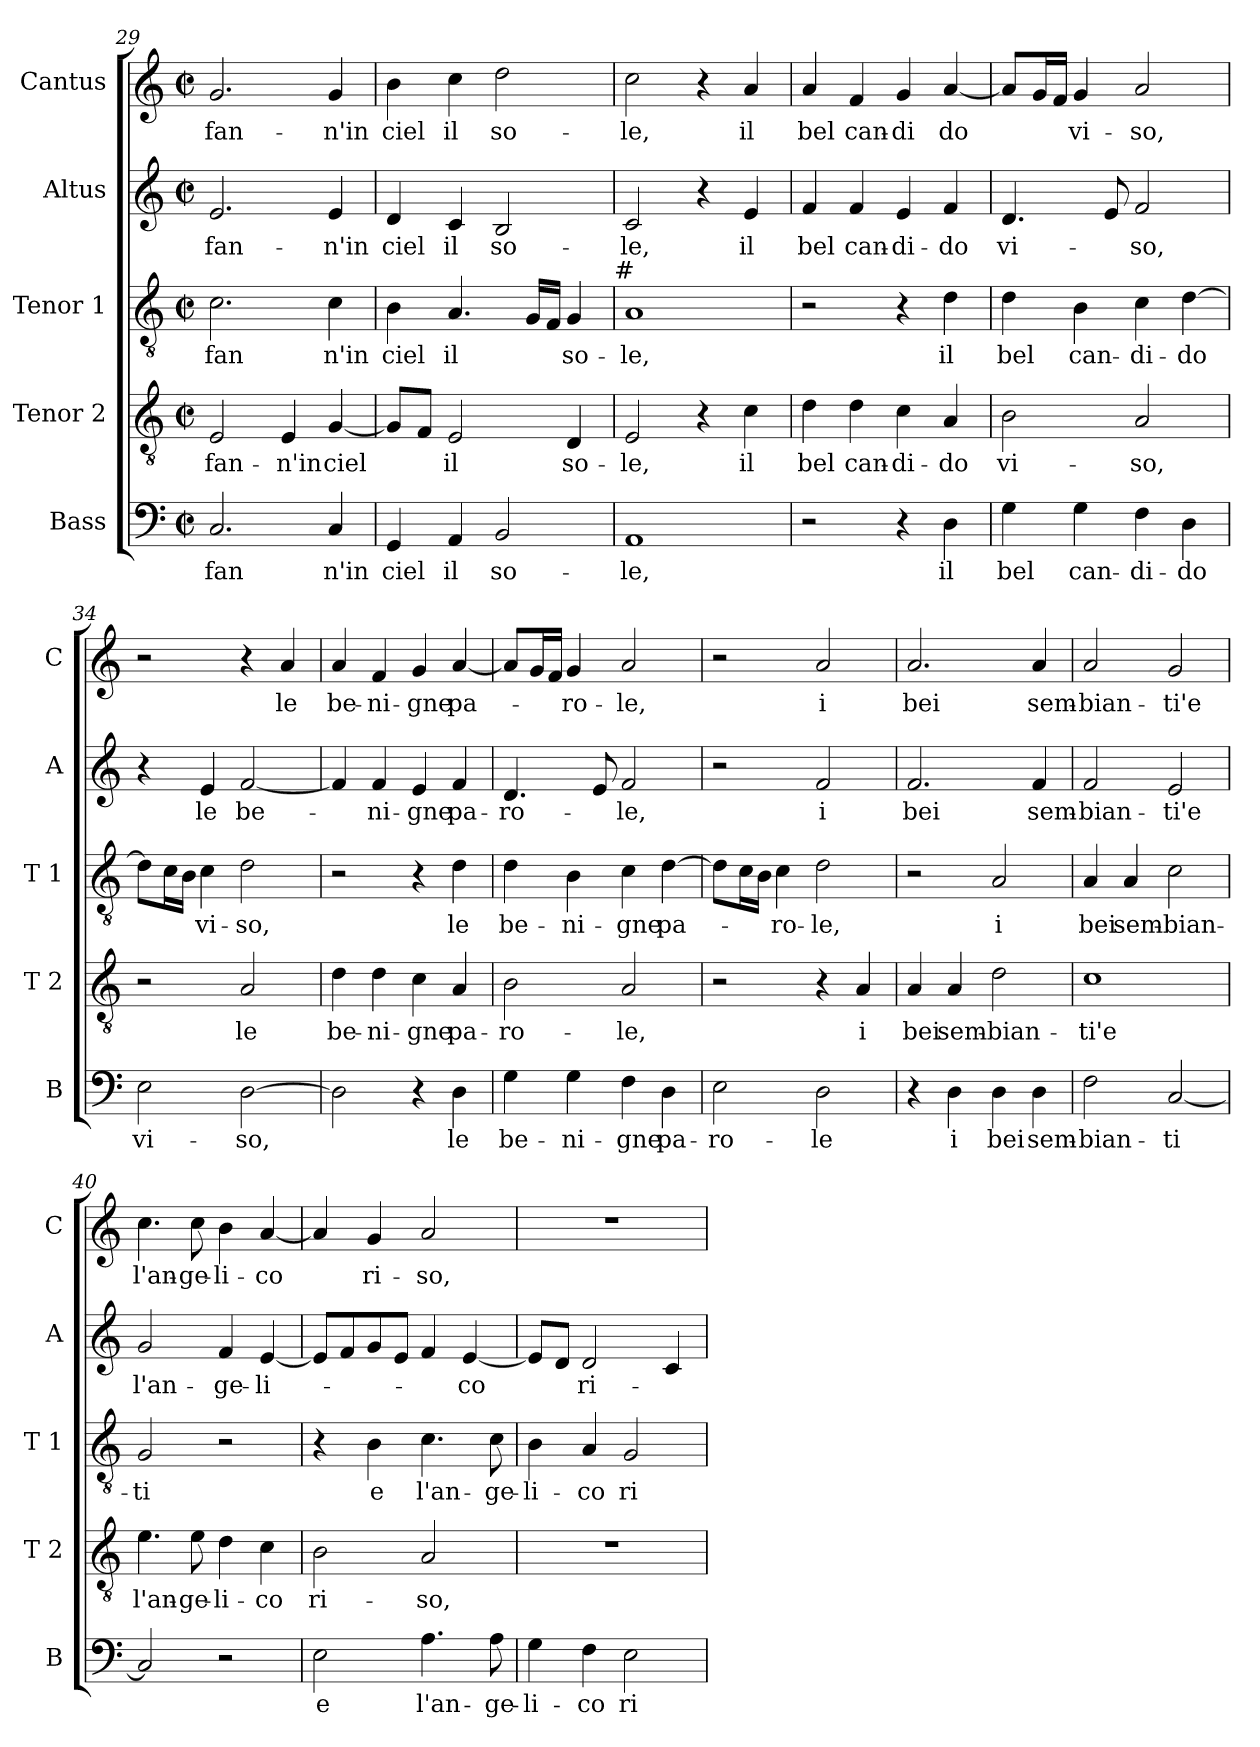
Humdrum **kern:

**kern	**text	**kern	**text	**kern	**text	**kern	**text	**kern	**text
*part5	*part5	*part4	*part4	*part3	*part3	*part2	*part2	*part1	*part1
*staff5	*staff5	*staff4	*staff4	*staff3	*staff3	*staff2	*staff2	*staff1	*staff1
*I"Bass	*	*I"Tenor 2	*	*I"Tenor 1	*	*I"Altus	*	*I"Cantus	*
*I'B	*	*I'T 2	*	*I'T 1	*	*I'A	*	*I'C	*
*clefF4	*	*clefGv2	*	*clefGv2	*	*clefG2	*	*clefG2	*
*k[]	*	*k[]	*	*k[]	*	*k[]	*	*k[]	*
*C:	*	*C:	*	*C:	*	*C:	*	*C:	*
*M2/2	*	*M2/2	*	*M2/2	*	*M2/2	*	*M2/2	*
*met(c|)	*	*met(c|)	*	*met(c|)	*	*met(c|)	*	*met(c|)	*
=29	=29	=29	=29	=29	=29	=29	=29	=29	=29
2.C/	fan	2E/	fan-	2.c\	fan	2.e/	fan-	2.g/	fan-
.	.	4E/	-n'in	.	.	.	.	.	.
4C/	n'in	[4G/	ciel	4c\	n'in	4e/	-n'in	4g/	-n'in
=30	=30	=30	=30	=30	=30	=30	=30	=30	=30
4GG/	ciel	8G/L]	.	4B\	ciel	4d/	ciel	4b\	ciel
.	.	8F/J	.	.	.	.	.	.	.
4AA/	il	2E/	il	4.A/	il	4c/	il	4cc\	il
2BB/	so-	.	.	.	.	2B/	so-	2dd\	so-
.	.	.	.	16G/LL	.	.	.	.	.
.	.	.	.	16F/JJ	.	.	.	.	.
.	.	4D/	so-	4G/	so-	.	.	.	.
!	!	!	!	!LO:TX:a:t=#	!	!	!	!	!
!!LO:LB:g=z
=31	=31	=31	=31	=31	=31	=31	=31	=31	=31
1AA	-le,	2E/	-le,	1A	-le,	2c/	-le,	2cc\	-le,
.	.	4r	.	.	.	4r	.	4r	.
.	.	4c\	il	.	.	4e/	il	4a/	il
=32	=32	=32	=32	=32	=32	=32	=32	=32	=32
2r	.	4d\	bel	2r	.	4f/	bel	4a/	bel
.	.	4d\	can-	.	.	4f/	can-	4f/	can-
4r	.	4c\	-di-	4r	.	4e/	-di-	4g/	-di
4D\	il	4A/	-do	4d\	il	4f/	-do	[4a/	do
=33	=33	=33	=33	=33	=33	=33	=33	=33	=33
4G\	bel	2B\	vi-	4d\	bel	4.d/	vi-	8a/L]	.
.	.	.	.	.	.	.	.	16g/L	.
.	.	.	.	.	.	.	.	16f/JJ	.
4G\	can-	.	.	4B\	can-	.	.	4g/	vi-
.	.	.	.	.	.	8e/	.	.	.
4F\	-di-	2A/	-so,	4c\	-di-	2f/	-so,	2a/	-so,
4D\	-do	.	.	[4d\	-do	.	.	.	.
=34	=34	=34	=34	=34	=34	=34	=34	=34	=34
2E\	vi-	2r	.	8d\L]	.	4r	.	2r	.
.	.	.	.	16c\L	.	.	.	.	.
.	.	.	.	16B\JJ	.	.	.	.	.
.	.	.	.	4c\	vi-	4e/	le	.	.
[2D\	-so,	2A/	le	2d\	-so,	[2f/	be-	4r	.
.	.	.	.	.	.	.	.	4a/	le
=35	=35	=35	=35	=35	=35	=35	=35	=35	=35
2D\]	.	4d\	be-	2r	.	4f/]	.	4a/	be-
.	.	4d\	-ni-	.	.	4f/	-ni-	4f/	-ni-
4r	.	4c\	-gne	4r	.	4e/	-gne	4g/	-gne
4D\	le	4A/	pa-	4d\	le	4f/	pa-	[4a/	pa-
!!LO:LB:g=z
=36	=36	=36	=36	=36	=36	=36	=36	=36	=36
4G\	be-	2B\	-ro-	4d\	be-	4.d/	-ro-	8a/L]	.
.	.	.	.	.	.	.	.	16g/L	.
.	.	.	.	.	.	.	.	16f/JJ	.
4G\	-ni-	.	.	4B\	-ni-	.	.	4g/	-ro-
.	.	.	.	.	.	8e/	.	.	.
4F\	-gne	2A/	-le,	4c\	-gne	2f/	-le,	2a/	-le,
4D\	pa-	.	.	[4d\	pa-	.	.	.	.
=37	=37	=37	=37	=37	=37	=37	=37	=37	=37
2E\	-ro-	2r	.	8d\L]	.	2r	.	2r	.
.	.	.	.	16c\L	.	.	.	.	.
.	.	.	.	16B\JJ	.	.	.	.	.
.	.	.	.	4c\	-ro-	.	.	.	.
2D\	-le	4r	.	2d\	-le,	2f/	i	2a/	i
.	.	4A/	i	.	.	.	.	.	.
=38	=38	=38	=38	=38	=38	=38	=38	=38	=38
4r	.	4A/	bei	2r	.	2.f/	bei	2.a/	bei
4D\	i	4A/	sem-	.	.	.	.	.	.
4D\	bei	2d\	-bian-	2A/	i	.	.	.	.
4D\	sem-	.	.	.	.	4f/	sem-	4a/	sem-
=39	=39	=39	=39	=39	=39	=39	=39	=39	=39
2F\	-bian-	1c	-ti'e	4A/	bei	2f/	-bian-	2a/	-bian-
.	.	.	.	4A/	sem-	.	.	.	.
[2C/	-ti	.	.	2c\	-bian-	2e/	-ti'e	2g/	-ti'e
=40	=40	=40	=40	=40	=40	=40	=40	=40	=40
2C/]	.	4.e\	l'an-	2G/	-ti	2g/	l'an-	4.cc\	l'an-
.	.	8e\	-ge-	.	.	.	.	8cc\	-ge-
2r	.	4d\	-li-	2r	.	4f/	-ge-	4b\	-li-
.	.	4c\	-co	.	.	[4e/	-li-	[4a/	-co
!!LO:PB:g=z
=41	=41	=41	=41	=41	=41	=41	=41	=41	=41
2E\	e	2B\	ri-	4r	.	8e/L]	.	4a/]	.
.	.	.	.	.	.	8f/	.	.	.
.	.	.	.	4B\	e	8g/	.	4g/	ri-
.	.	.	.	.	.	8e/J	.	.	.
4.A\	l'an-	2A/	-so,	4.c\	l'an-	4f/	.	2a/	-so,
.	.	.	.	.	.	[4e/	-co	.	.
8A\	-ge-	.	.	8c\	-ge-	.	.	.	.
=42	=42	=42	=42	=42	=42	=42	=42	=42	=42
4G\	-li-	1r	.	4B\	-li-	8e/L]	.	1r	.
.	.	.	.	.	.	8d/J	.	.	.
4F\	-co	.	.	4A/	-co	2d/	ri-	.	.
2E\	ri-	.	.	2G/	ri-	.	.	.	.
.	.	.	.	.	.	4c/	.	.	.
=	=	=	=	=	=	=	=	=	=
*-	*-	*-	*-	*-	*-	*-	*-	*-	*-
